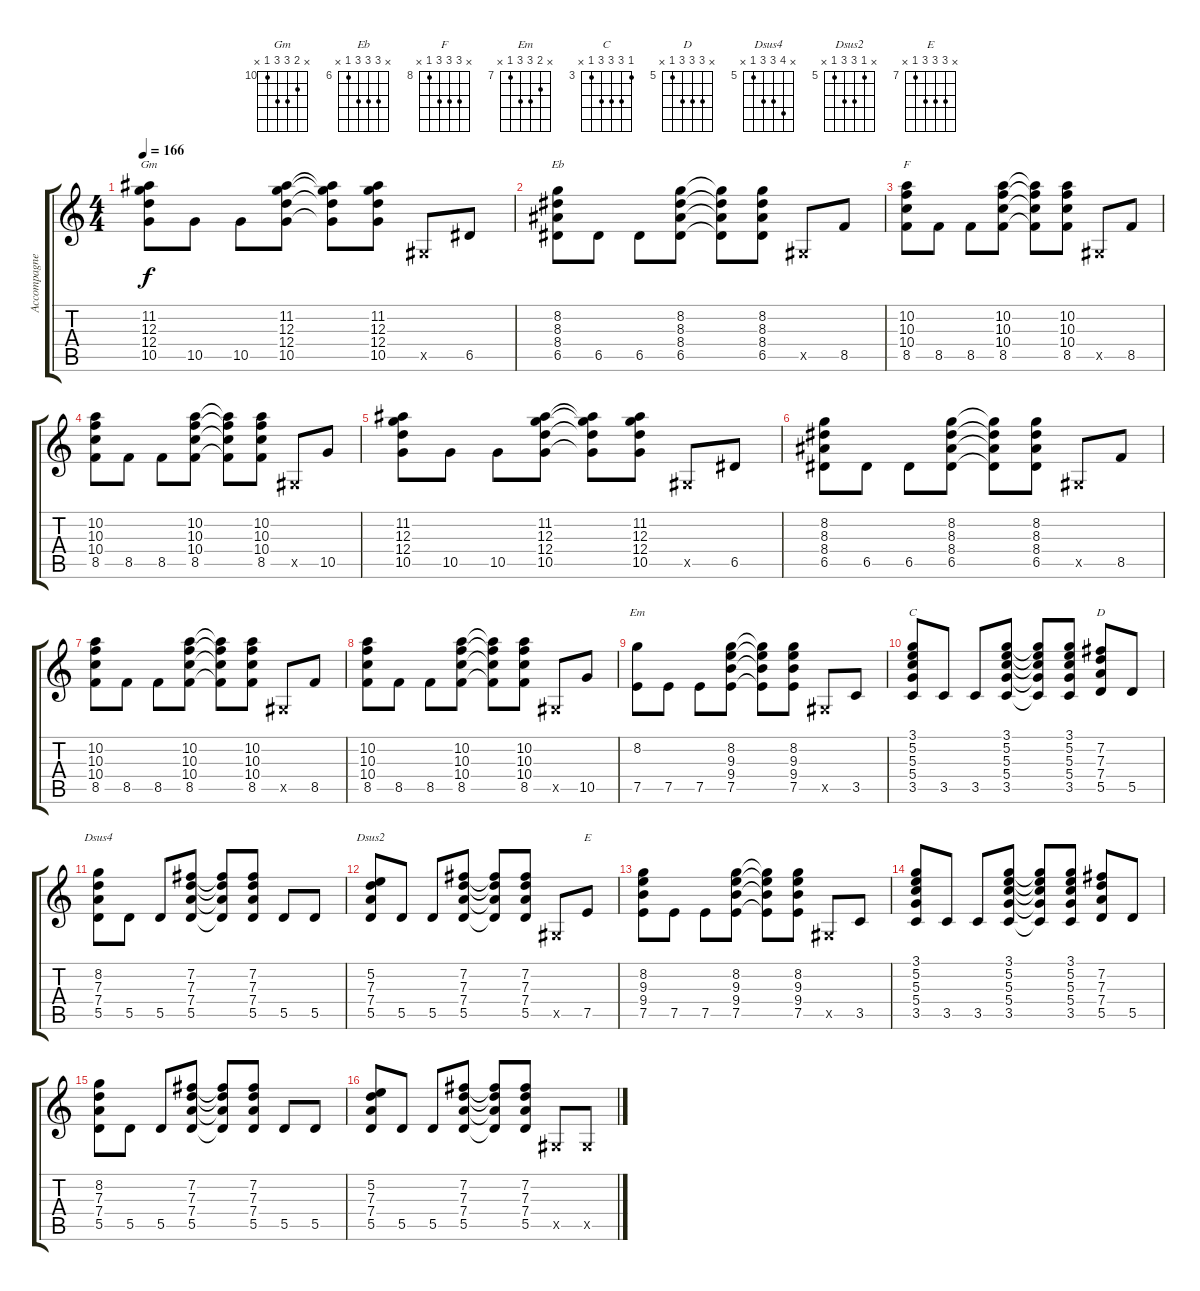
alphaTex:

\track ("Accompagnement" "Accompagne") {instrument distortionguitar}
\staff {score tabs}
\tuning (E4 B3 G3 D3 A2 E2) {hide}
\chord ("Gm" x 11 12 12 10 x) {firstfret 10}
\chord ("Eb" x 8 8 8 6 x) {firstfret 6}
\chord ("F" x 10 10 10 8 x) {firstfret 8}
\chord ("Em" x 8 9 9 7 x) {firstfret 7}
\chord ("C" 3 5 5 5 3 x) {firstfret 3}
\chord ("D" x 7 7 7 5 x) {firstfret 5}
\chord ("Dsus4" x 8 7 7 5 x) {firstfret 5}
\chord ("Dsus2" x 5 7 7 5 x) {firstfret 5}
\chord ("E" x 9 9 9 7 x) {firstfret 7}
\ts (4 4)
\tempo 166
\clef g2
\ks c
(11.2 12.3 12.4 10.5).8{ch "Gm" dy f} 10.5.8 10.5.8 (11.2 12.3 12.4 10.5).8 (11.2{t} 12.3{t} 12.4{t} 10.5{t}).8 (11.2 12.3 12.4 10.5).8 -1.5{x}.8 6.5.8 |
(8.2 8.3 8.4 6.5).8{ch "Eb"} 6.5.8 6.5.8 (8.2 8.3 8.4 6.5).8 (8.2{t} 8.3{t} 8.4{t} 6.5{t}).8 (8.2 8.3 8.4 6.5).8 -1.5{x}.8 8.5.8 |
(10.2 10.3 10.4 8.5).8{ch "F"} 8.5.8 8.5.8 (10.2 10.3 10.4 8.5).8 (10.2{t} 10.3{t} 10.4{t} 8.5{t}).8 (10.2 10.3 10.4 8.5).8 -1.5{x}.8 8.5.8 |
(10.2 10.3 10.4 8.5).8 8.5.8 8.5.8 (10.2 10.3 10.4 8.5).8 (10.2{t} 10.3{t} 10.4{t} 8.5{t}).8 (10.2 10.3 10.4 8.5).8 -1.5{x}.8 10.5.8 |
(11.2 12.3 12.4 10.5).8 10.5.8 10.5.8 (11.2 12.3 12.4 10.5).8 (11.2{t} 12.3{t} 12.4{t} 10.5{t}).8 (11.2 12.3 12.4 10.5).8 -1.5{x}.8 6.5.8 |
(8.2 8.3 8.4 6.5).8 6.5.8 6.5.8 (8.2 8.3 8.4 6.5).8 (8.2{t} 8.3{t} 8.4{t} 6.5{t}).8 (8.2 8.3 8.4 6.5).8 -1.5{x}.8 8.5.8 |
(10.2 10.3 10.4 8.5).8 8.5.8 8.5.8 (10.2 10.3 10.4 8.5).8 (10.2{t} 10.3{t} 10.4{t} 8.5{t}).8 (10.2 10.3 10.4 8.5).8 -1.5{x}.8 8.5.8 |
(10.2 10.3 10.4 8.5).8 8.5.8 8.5.8 (10.2 10.3 10.4 8.5).8 (10.2{t} 10.3{t} 10.4{t} 8.5{t}).8 (10.2 10.3 10.4 8.5).8 -1.5{x}.8 10.5.8 |
(8.2 7.5).8{ch "Em"} 7.5.8 7.5.8 (8.2 9.3 9.4 7.5).8 (8.2{t} 9.3{t} 9.4{t} 7.5{t}).8 (8.2 9.3 9.4 7.5).8 -1.5{x}.8 3.5.8 |
(3.1 5.2 5.3 5.4 3.5).8{ch "C"} 3.5.8 3.5.8 (3.1 5.2 5.3 5.4 3.5).8 (3.1{t} 5.2{t} 5.3{t} 5.4{t} 3.5{t}).8 (3.1 5.2 5.3 5.4 3.5).8 (7.2 7.3 7.4 5.5).8{ch "D"} 5.5.8 |
(8.2 7.3 7.4 5.5).8{ch "Dsus4"} 5.5.8 5.5.8 (7.2 7.3 7.4 5.5).8 (7.2{t} 7.3{t} 7.4{t} 5.5{t}).8 (7.2 7.3 7.4 5.5).8 5.5.8 5.5.8 |
(5.2 7.3 7.4 5.5).8{ch "Dsus2"} 5.5.8 5.5.8 (7.2 7.3 7.4 5.5).8 (7.2{t} 7.3{t} 7.4{t} 5.5{t}).8 (7.2 7.3 7.4 5.5).8 -1.5{x}.8 7.5.8{ch "E"} |
(8.2 9.3 9.4 7.5).8 7.5.8 7.5.8 (8.2 9.3 9.4 7.5).8 (8.2{t} 9.3{t} 9.4{t} 7.5{t}).8 (8.2 9.3 9.4 7.5).8 -1.5{x}.8 3.5.8 |
(3.1 5.2 5.3 5.4 3.5).8 3.5.8 3.5.8 (3.1 5.2 5.3 5.4 3.5).8 (3.1{t} 5.2{t} 5.3{t} 5.4{t} 3.5{t}).8 (3.1 5.2 5.3 5.4 3.5).8 (7.2 7.3 7.4 5.5).8 5.5.8 |
(8.2 7.3 7.4 5.5).8 5.5.8 5.5.8 (7.2 7.3 7.4 5.5).8 (7.2{t} 7.3{t} 7.4{t} 5.5{t}).8 (7.2 7.3 7.4 5.5).8 5.5.8 5.5.8 |
(5.2 7.3 7.4 5.5).8 5.5.8 5.5.8 (7.2 7.3 7.4 5.5).8 (7.2{t} 7.3{t} 7.4{t} 5.5{t}).8 (7.2 7.3 7.4 5.5).8 -1.5{x}.8 -1.5{x}.8
